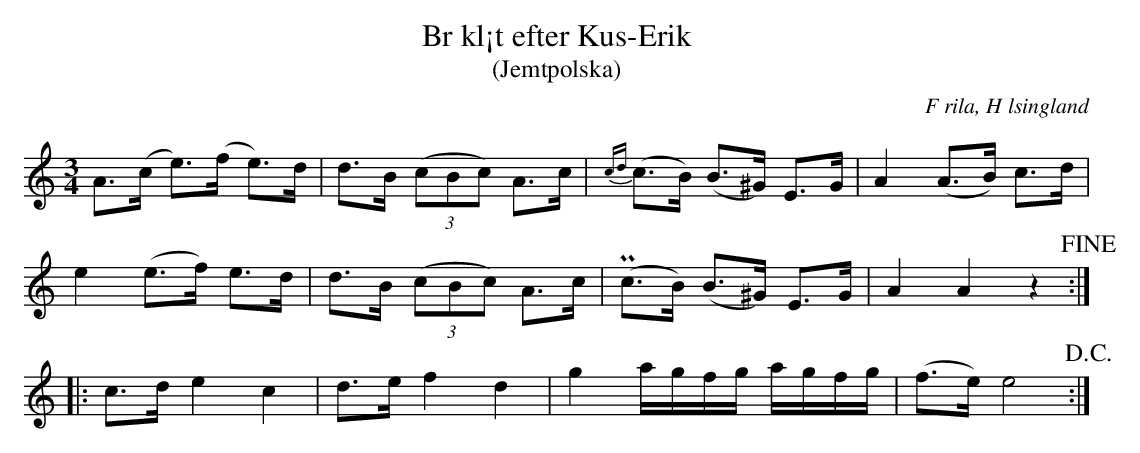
X:1
T: Br kl¡t efter Kus-Erik
T: (Jemtpolska)
O: F rila, H lsingland
M: 3/4
L: 1/8
K: Am
A>(c e>)(f e)>d | d>B ((3cBc) A>c | {cd}(c>B) (B>^G)   E>G      | A2    (A>B) c>d  |
e2   (e>f) e>d  | d>B ((3cBc) A>c | (Pc>B)    (B>^G)   E>G      | A2    A2    z2  !fine! ::
K: C
c>d  e2    c2   | d>e f2      d2  | g2    a/g/f/g/ a/g/f/g/ | (f>e) e4 !D.C.!       :|
